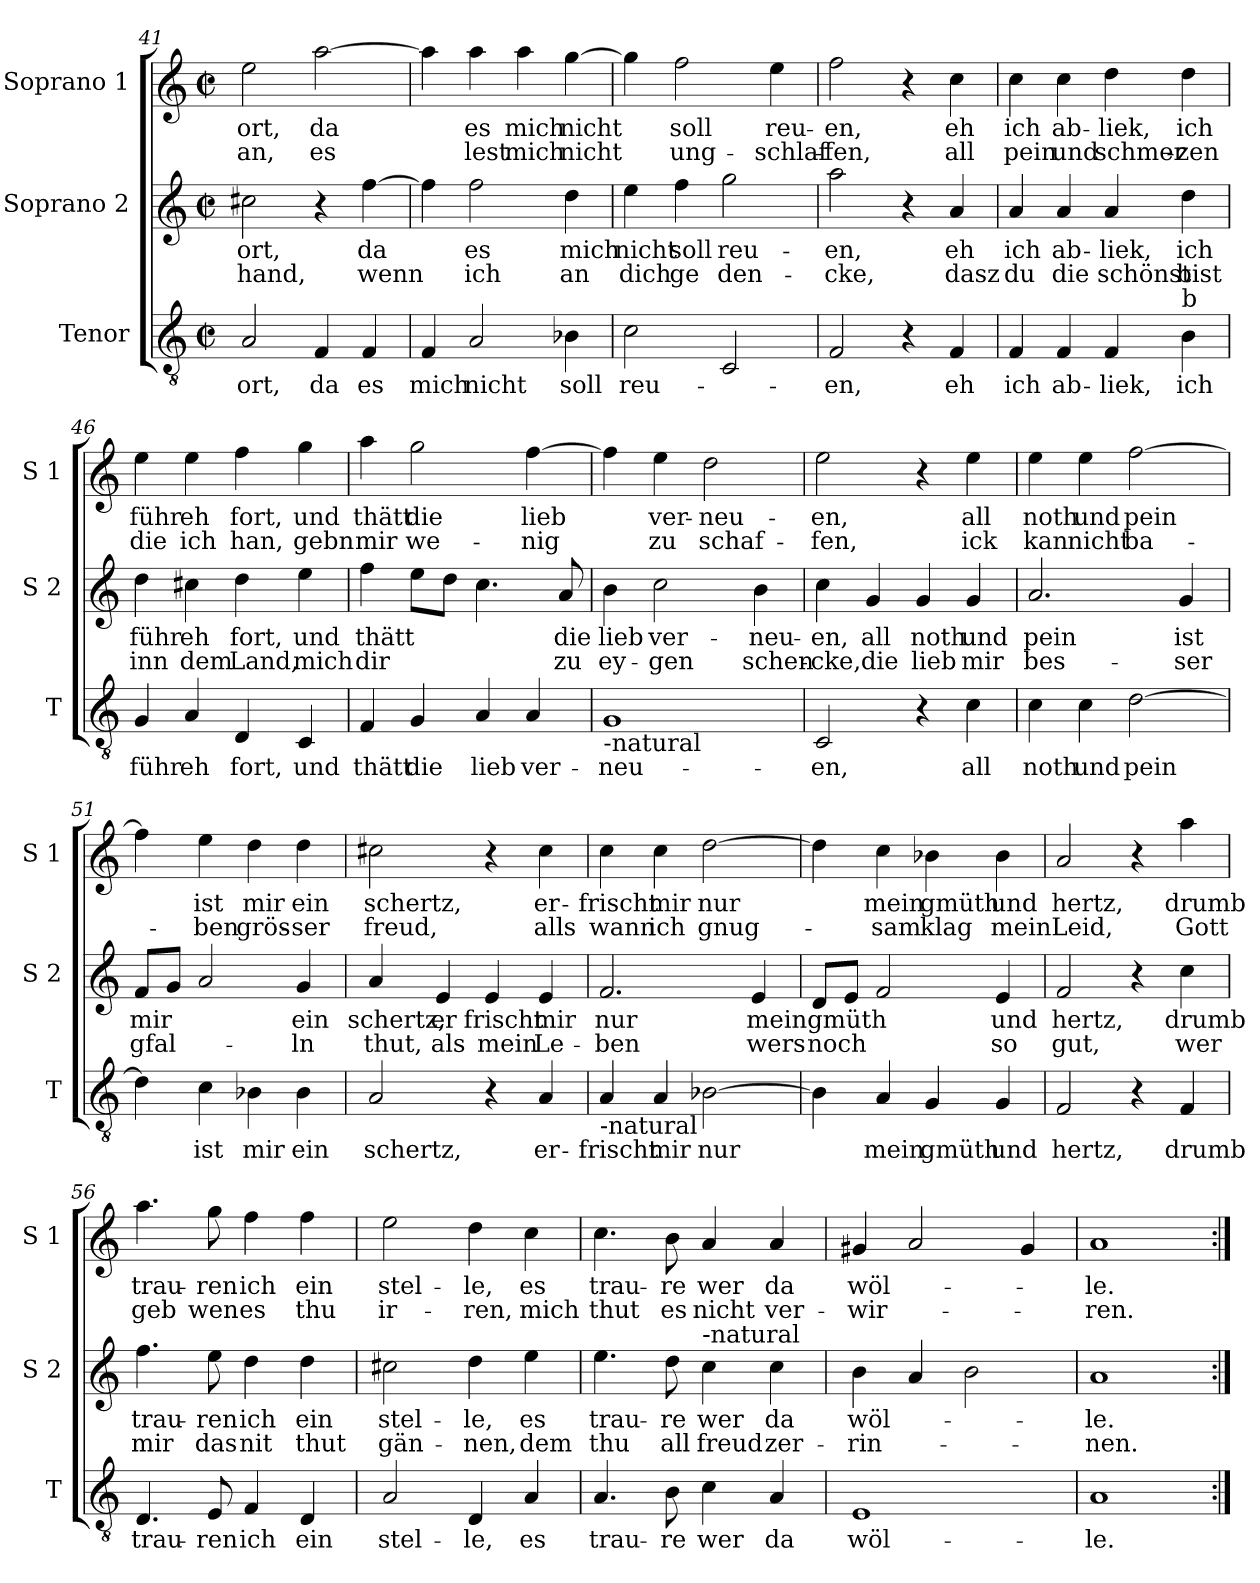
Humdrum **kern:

**kern	**text	**kern	**text	**text	**kern	**text	**text
*part3	*part3	*part2	*part2	*part2	*part1	*part1	*part1
*staff3	*staff3	*staff2	*staff2	*staff2	*staff1	*staff1	*staff1
*I"Tenor	*	*I"Soprano 2	*	*	*I"Soprano 1	*	*
*I'T	*	*I'S 2	*	*	*I'S 1	*	*
!!LO:LB:g=z
*clefGv2	*	*clefG2	*	*	*clefG2	*	*
*k[]	*	*k[]	*	*	*k[]	*	*
*C:	*	*C:	*	*	*C:	*	*
*M2/2	*	*M2/2	*	*	*M2/2	*	*
*met(c|)	*	*met(c|)	*	*	*met(c|)	*	*
=41	=41	=41	=41	=41	=41	=41	=41
!	!LO:LY:b	!	!LO:LY:b	!LO:LY:b	!	!LO:LY:b	!LO:LY:b
2A/	ort,	2cc#X\	ort,	hand,	2ee\	ort,	an,
!	!LO:LY:b	!	!	!	!	!LO:LY:b	!LO:LY:b
4F/	da	4r	.	.	[2aa\	da	es
!	!LO:LY:b	!	!LO:LY:b	!LO:LY:b	!	!	!
4F/	es	[4ff\	da	wenn	.	.	.
=42	=42	=42	=42	=42	=42	=42	=42
!	!LO:LY:b	!	!	!	!	!	!
4F/	mich	4ff\]	.	.	4aa\]	.	.
!	!LO:LY:b	!	!LO:LY:b	!LO:LY:b	!	!LO:LY:b	!LO:LY:b
2A/	nicht	2ff\	es	ich	4aa\	es	lest
!	!	!	!	!	!	!LO:LY:b	!LO:LY:b
.	.	.	.	.	4aa\	mich	mich
!	!LO:LY:b	!	!LO:LY:b	!LO:LY:b	!	!LO:LY:b	!LO:LY:b
4B-X\	soll	4dd\	mich	an	[4gg\	nicht	nicht
=43	=43	=43	=43	=43	=43	=43	=43
!	!LO:LY:b	!	!LO:LY:b	!LO:LY:b	!	!	!
2c\	reu-	4ee\	nicht	dich	4gg\]	.	.
!	!	!	!LO:LY:b	!LO:LY:b	!	!LO:LY:b	!LO:LY:b
.	.	4ff\	soll	ge	2ff\	soll	ung-
!	!	!	!LO:LY:b	!LO:LY:b	!	!	!
2C/	.	2gg\	reu-	den-	.	.	.
!	!	!	!	!	!	!LO:LY:b	!LO:LY:b
.	.	.	.	.	4ee\	reu-	-schlaf-
=44	=44	=44	=44	=44	=44	=44	=44
!	!LO:LY:b	!	!LO:LY:b	!LO:LY:b	!	!LO:LY:b	!LO:LY:b
2F/	-en,	2aa\	-en,	-cke,	2ff\	-en,	-fen,
4r	.	4r	.	.	4r	.	.
!	!LO:LY:b	!	!LO:LY:b	!LO:LY:b	!	!LO:LY:b	!LO:LY:b
4F/	eh	4a/	eh	dasz	4cc\	eh	all
=45	=45	=45	=45	=45	=45	=45	=45
!	!LO:LY:b	!	!LO:LY:b	!LO:LY:b	!	!LO:LY:b	!LO:LY:b
4F/	ich	4a/	ich	du	4cc\	ich	pein
!	!LO:LY:b	!	!LO:LY:b	!LO:LY:b	!	!LO:LY:b	!LO:LY:b
4F/	ab-	4a/	ab-	die	4cc\	ab-	und
!	!LO:LY:b	!	!LO:LY:b	!LO:LY:b	!	!LO:LY:b	!LO:LY:b
4F/	-liek,	4a/	-liek,	schönst	4dd\	-liek,	schmer-
!LO:TX:a:t=b	!	!	!	!	!	!	!
!	!LO:LY:b	!	!LO:LY:b	!LO:LY:b	!	!LO:LY:b	!LO:LY:b
4B\	ich	4dd\	ich	bist	4dd\	ich	-zen
!!LO:PB:g=z
=46	=46	=46	=46	=46	=46	=46	=46
!	!LO:LY:b	!	!LO:LY:b	!LO:LY:b	!	!LO:LY:b	!LO:LY:b
4G/	führ	4dd\	führ	inn	4ee\	führ	die
!	!LO:LY:b	!	!LO:LY:b	!LO:LY:b	!	!LO:LY:b	!LO:LY:b
4A/	eh	4cc#X\	eh	dem	4ee\	eh	ich
!	!LO:LY:b	!	!LO:LY:b	!LO:LY:b	!	!LO:LY:b	!LO:LY:b
4D/	fort,	4dd\	fort,	Land,	4ff\	fort,	han,
!	!LO:LY:b	!	!LO:LY:b	!LO:LY:b	!	!LO:LY:b	!LO:LY:b
4C/	und	4ee\	und	mich	4gg\	und	gebn
=47	=47	=47	=47	=47	=47	=47	=47
!	!LO:LY:b	!	!LO:LY:b	!LO:LY:b	!	!LO:LY:b	!LO:LY:b
4F/	thätt	4ff\	thätt	dir	4aa\	thätt	mir
!	!LO:LY:b	!	!	!	!	!LO:LY:b	!LO:LY:b
4G/	die	8ee\L	.	.	2gg\	die	we-
.	.	8dd\J	.	.	.	.	.
!	!LO:LY:b	!	!	!	!	!	!
4A/	lieb	4.cc\	.	.	.	.	.
!	!LO:LY:b	!	!	!	!	!LO:LY:b	!LO:LY:b
4A/	ver-	.	.	.	[4ff\	lieb	-nig
!	!	!	!LO:LY:b	!LO:LY:b	!	!	!
.	.	8a/	die	zu	.	.	.
=48	=48	=48	=48	=48	=48	=48	=48
!LO:TX:b:t=-natural	!	!	!	!	!	!	!
!	!LO:LY:b	!	!LO:LY:b	!LO:LY:b	!	!	!
1G	-neu-	4b\	lieb	ey-	4ff\]	.	.
!	!	!	!LO:LY:b	!LO:LY:b	!	!LO:LY:b	!LO:LY:b
.	.	2cc\	ver-	-gen	4ee\	ver-	zu
!	!	!	!	!	!	!LO:LY:b	!LO:LY:b
.	.	.	.	.	2dd\	-neu-	schaf-
!	!	!	!LO:LY:b	!LO:LY:b	!	!	!
.	.	4b\	-neu-	schen-	.	.	.
=49	=49	=49	=49	=49	=49	=49	=49
!	!LO:LY:b	!	!LO:LY:b	!LO:LY:b	!	!LO:LY:b	!LO:LY:b
2C/	-en,	4cc\	-en,	-cke,	2ee\	-en,	-fen,
!	!	!	!LO:LY:b	!LO:LY:b	!	!	!
.	.	4g/	all	die	.	.	.
!	!	!	!LO:LY:b	!LO:LY:b	!	!	!
4r	.	4g/	noth	lieb	4r	.	.
!	!LO:LY:b	!	!LO:LY:b	!LO:LY:b	!	!LO:LY:b	!LO:LY:b
4c\	all	4g/	und	mir	4ee\	all	ick
=50	=50	=50	=50	=50	=50	=50	=50
!	!LO:LY:b	!	!LO:LY:b	!LO:LY:b	!	!LO:LY:b	!LO:LY:b
4c\	noth	2.a/	pein	bes-	4ee\	noth	kan
!	!LO:LY:b	!	!	!	!	!LO:LY:b	!LO:LY:b
4c\	und	.	.	.	4ee\	und	nicht
!	!LO:LY:b	!	!	!	!	!LO:LY:b	!LO:LY:b
[2d\	pein	.	.	.	[2ff\	pein	ba-
!	!	!	!LO:LY:b	!LO:LY:b	!	!	!
.	.	4g/	ist	-ser	.	.	.
!!LO:LB:g=z
=51	=51	=51	=51	=51	=51	=51	=51
!	!	!	!LO:LY:b	!LO:LY:b	!	!	!
4d\]	.	8f/L	mir	gfal-	4ff\]	.	.
.	.	8g/J	.	.	.	.	.
!	!LO:LY:b	!	!	!	!	!LO:LY:b	!LO:LY:b
4c\	ist	2a/	.	.	4ee\	ist	-ben
!	!LO:LY:b	!	!	!	!	!LO:LY:b	!LO:LY:b
4B-X\	mir	.	.	.	4dd\	mir	grös-
!	!LO:LY:b	!	!LO:LY:b	!LO:LY:b	!	!LO:LY:b	!LO:LY:b
4B-\	ein	4g/	ein	-ln	4dd\	ein	-ser
=52	=52	=52	=52	=52	=52	=52	=52
!	!LO:LY:b	!	!LO:LY:b	!LO:LY:b	!	!LO:LY:b	!LO:LY:b
2A/	schertz,	4a/	schertz,	thut,	2cc#X\	schertz,	freud,
!	!	!	!LO:LY:b	!LO:LY:b	!	!	!
.	.	4e/	er	als	.	.	.
!	!	!	!LO:LY:b	!LO:LY:b	!	!	!
4r	.	4e/	frischt	mein	4r	.	.
!	!LO:LY:b	!	!LO:LY:b	!LO:LY:b	!	!LO:LY:b	!LO:LY:b
4A/	er-	4e/	mir	Le-	4cc#\	er-	alls
=53	=53	=53	=53	=53	=53	=53	=53
!LO:TX:b:t=-natural	!	!	!	!	!	!	!
!	!LO:LY:b	!	!LO:LY:b	!LO:LY:b	!	!LO:LY:b	!LO:LY:b
4A/	-frischt	2.f/	nur	-ben	4cc\	-frischt	wann
!	!LO:LY:b	!	!	!	!	!LO:LY:b	!LO:LY:b
4A/	mir	.	.	.	4cc\	mir	ich
!	!LO:LY:b	!	!	!	!	!LO:LY:b	!LO:LY:b
[2B-X\	nur	.	.	.	[2dd\	nur	gnug-
!	!	!	!LO:LY:b	!LO:LY:b	!	!	!
.	.	4e/	mein	wers	.	.	.
=54	=54	=54	=54	=54	=54	=54	=54
!	!	!	!LO:LY:b	!LO:LY:b	!	!	!
4B-\]	.	8d/L	gmüth	noch	4dd\]	.	.
.	.	8e/J	.	.	.	.	.
!	!LO:LY:b	!	!	!	!	!LO:LY:b	!LO:LY:b
4A/	mein	2f/	.	.	4cc\	mein	-sam
!	!LO:LY:b	!	!	!	!	!LO:LY:b	!LO:LY:b
4G/	gmüth	.	.	.	4b-X\	gmüth	klag
!	!LO:LY:b	!	!LO:LY:b	!LO:LY:b	!	!LO:LY:b	!LO:LY:b
4G/	und	4e/	und	so	4b-\	und	mein
=55	=55	=55	=55	=55	=55	=55	=55
!	!LO:LY:b	!	!LO:LY:b	!LO:LY:b	!	!LO:LY:b	!LO:LY:b
2F/	hertz,	2f/	hertz,	gut,	2a/	hertz,	Leid,
4r	.	4r	.	.	4r	.	.
!	!LO:LY:b	!	!LO:LY:b	!LO:LY:b	!	!LO:LY:b	!LO:LY:b
4F/	drumb	4cc\	drumb	wer	4aa\	drumb	Gott
!!LO:LB:g=z
=56	=56	=56	=56	=56	=56	=56	=56
!	!LO:LY:b	!	!LO:LY:b	!LO:LY:b	!	!LO:LY:b	!LO:LY:b
4.D/	trau-	4.ff\	trau-	mir	4.aa\	trau-	geb
!	!LO:LY:b	!	!LO:LY:b	!LO:LY:b	!	!LO:LY:b	!LO:LY:b
8E/	-ren	8ee\	-ren	das	8gg\	-ren	wen
!	!LO:LY:b	!	!LO:LY:b	!LO:LY:b	!	!LO:LY:b	!LO:LY:b
4F/	ich	4dd\	ich	nit	4ff\	ich	es
!	!LO:LY:b	!	!LO:LY:b	!LO:LY:b	!	!LO:LY:b	!LO:LY:b
4D/	ein	4dd\	ein	thut	4ff\	ein	thu
=57	=57	=57	=57	=57	=57	=57	=57
!	!LO:LY:b	!	!LO:LY:b	!LO:LY:b	!	!LO:LY:b	!LO:LY:b
2A/	stel-	2cc#X\	stel-	gän-	2ee\	stel-	ir-
!	!LO:LY:b	!	!LO:LY:b	!LO:LY:b	!	!LO:LY:b	!LO:LY:b
4D/	-le,	4dd\	-le,	-nen,	4dd\	-le,	-ren,
!	!LO:LY:b	!	!LO:LY:b	!LO:LY:b	!	!LO:LY:b	!LO:LY:b
4A/	es	4ee\	es	dem	4cc\	es	mich
=58	=58	=58	=58	=58	=58	=58	=58
!	!LO:LY:b	!	!LO:LY:b	!LO:LY:b	!	!LO:LY:b	!LO:LY:b
4.A/	trau-	4.ee\	trau-	thu	4.cc\	trau-	thut
!	!LO:LY:b	!	!LO:LY:b	!LO:LY:b	!	!LO:LY:b	!LO:LY:b
8B\	-re	8dd\	-re	all	8b\	-re	es
!	!	!LO:TX:a:t=-natural	!	!	!	!	!
!	!LO:LY:b	!	!LO:LY:b	!LO:LY:b	!	!LO:LY:b	!LO:LY:b
4c\	wer	4cc\	wer	freud	4a/	wer	nicht
!	!LO:LY:b	!	!LO:LY:b	!LO:LY:b	!	!LO:LY:b	!LO:LY:b
4A/	da	4cc\	da	zer-	4a/	da	ver-
=59	=59	=59	=59	=59	=59	=59	=59
!	!LO:LY:b	!	!LO:LY:b	!LO:LY:b	!	!LO:LY:b	!LO:LY:b
1E	wöl-	4b\	wöl-	-rin-	4g#X/	wöl-	-wir-
.	.	4a/	.	.	2a/	.	.
.	.	2b\	.	.	.	.	.
.	.	.	.	.	4g#/	.	.
=60	=60	=60	=60	=60	=60	=60	=60
!	!LO:LY:b	!	!LO:LY:b	!LO:LY:b	!	!LO:LY:b	!LO:LY:b
1A	-le.	1a	-le.	-nen.	1a	-le.	-ren.
=:|!	=:|!	=:|!	=:|!	=:|!	=:|!	=:|!	=:|!
*-	*-	*-	*-	*-	*-	*-	*-
